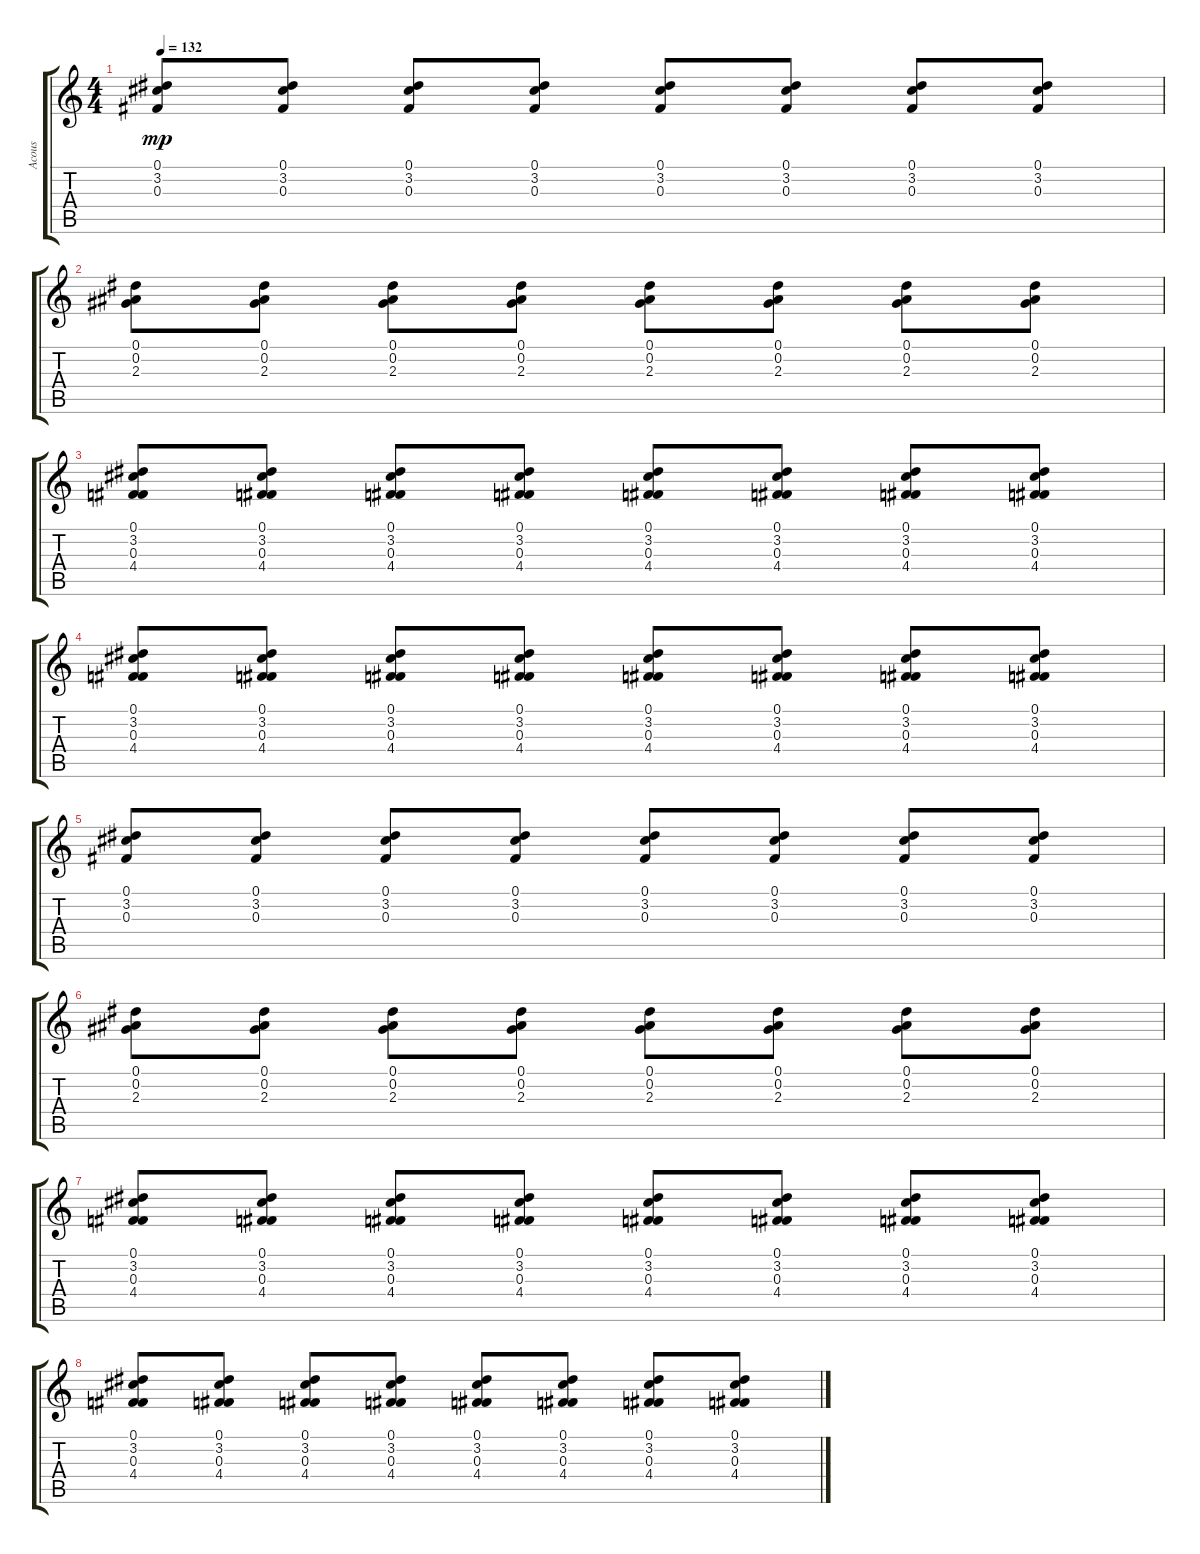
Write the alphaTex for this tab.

\track ("Acous" "Acous") {instrument acousticguitarsteel}
\staff {score tabs}
\tuning (Eb4 Bb3 Gb3 Db3 Ab2 Eb2) {hide}
\ts (4 4)
\tempo 132
\clef g2
\ks c
(0.1 3.2 0.3).8{dy mp} (0.1 3.2 0.3).8 (0.1 3.2 0.3).8 (0.1 3.2 0.3).8 (0.1 3.2 0.3).8 (0.1 3.2 0.3).8 (0.1 3.2 0.3).8 (0.1 3.2 0.3).8 |
(0.1 0.2 2.3).8 (0.1 0.2 2.3).8 (0.1 0.2 2.3).8 (0.1 0.2 2.3).8 (0.1 0.2 2.3).8 (0.1 0.2 2.3).8 (0.1 0.2 2.3).8 (0.1 0.2 2.3).8 |
(0.1 3.2 0.3 4.4).8 (0.1 3.2 0.3 4.4).8 (0.1 3.2 0.3 4.4).8 (0.1 3.2 0.3 4.4).8 (0.1 3.2 0.3 4.4).8 (0.1 3.2 0.3 4.4).8 (0.1 3.2 0.3 4.4).8 (0.1 3.2 0.3 4.4).8 |
(0.1 3.2 0.3 4.4).8 (0.1 3.2 0.3 4.4).8 (0.1 3.2 0.3 4.4).8 (0.1 3.2 0.3 4.4).8 (0.1 3.2 0.3 4.4).8 (0.1 3.2 0.3 4.4).8 (0.1 3.2 0.3 4.4).8 (0.1 3.2 0.3 4.4).8 |
(0.1 3.2 0.3).8 (0.1 3.2 0.3).8 (0.1 3.2 0.3).8 (0.1 3.2 0.3).8 (0.1 3.2 0.3).8 (0.1 3.2 0.3).8 (0.1 3.2 0.3).8 (0.1 3.2 0.3).8 |
(0.1 0.2 2.3).8 (0.1 0.2 2.3).8 (0.1 0.2 2.3).8 (0.1 0.2 2.3).8 (0.1 0.2 2.3).8 (0.1 0.2 2.3).8 (0.1 0.2 2.3).8 (0.1 0.2 2.3).8 |
(0.1 3.2 0.3 4.4).8 (0.1 3.2 0.3 4.4).8 (0.1 3.2 0.3 4.4).8 (0.1 3.2 0.3 4.4).8 (0.1 3.2 0.3 4.4).8 (0.1 3.2 0.3 4.4).8 (0.1 3.2 0.3 4.4).8 (0.1 3.2 0.3 4.4).8 |
(0.1 3.2 0.3 4.4).8 (0.1 3.2 0.3 4.4).8 (0.1 3.2 0.3 4.4).8 (0.1 3.2 0.3 4.4).8 (0.1 3.2 0.3 4.4).8 (0.1 3.2 0.3 4.4).8 (0.1 3.2 0.3 4.4).8 (0.1 3.2 0.3 4.4).8
